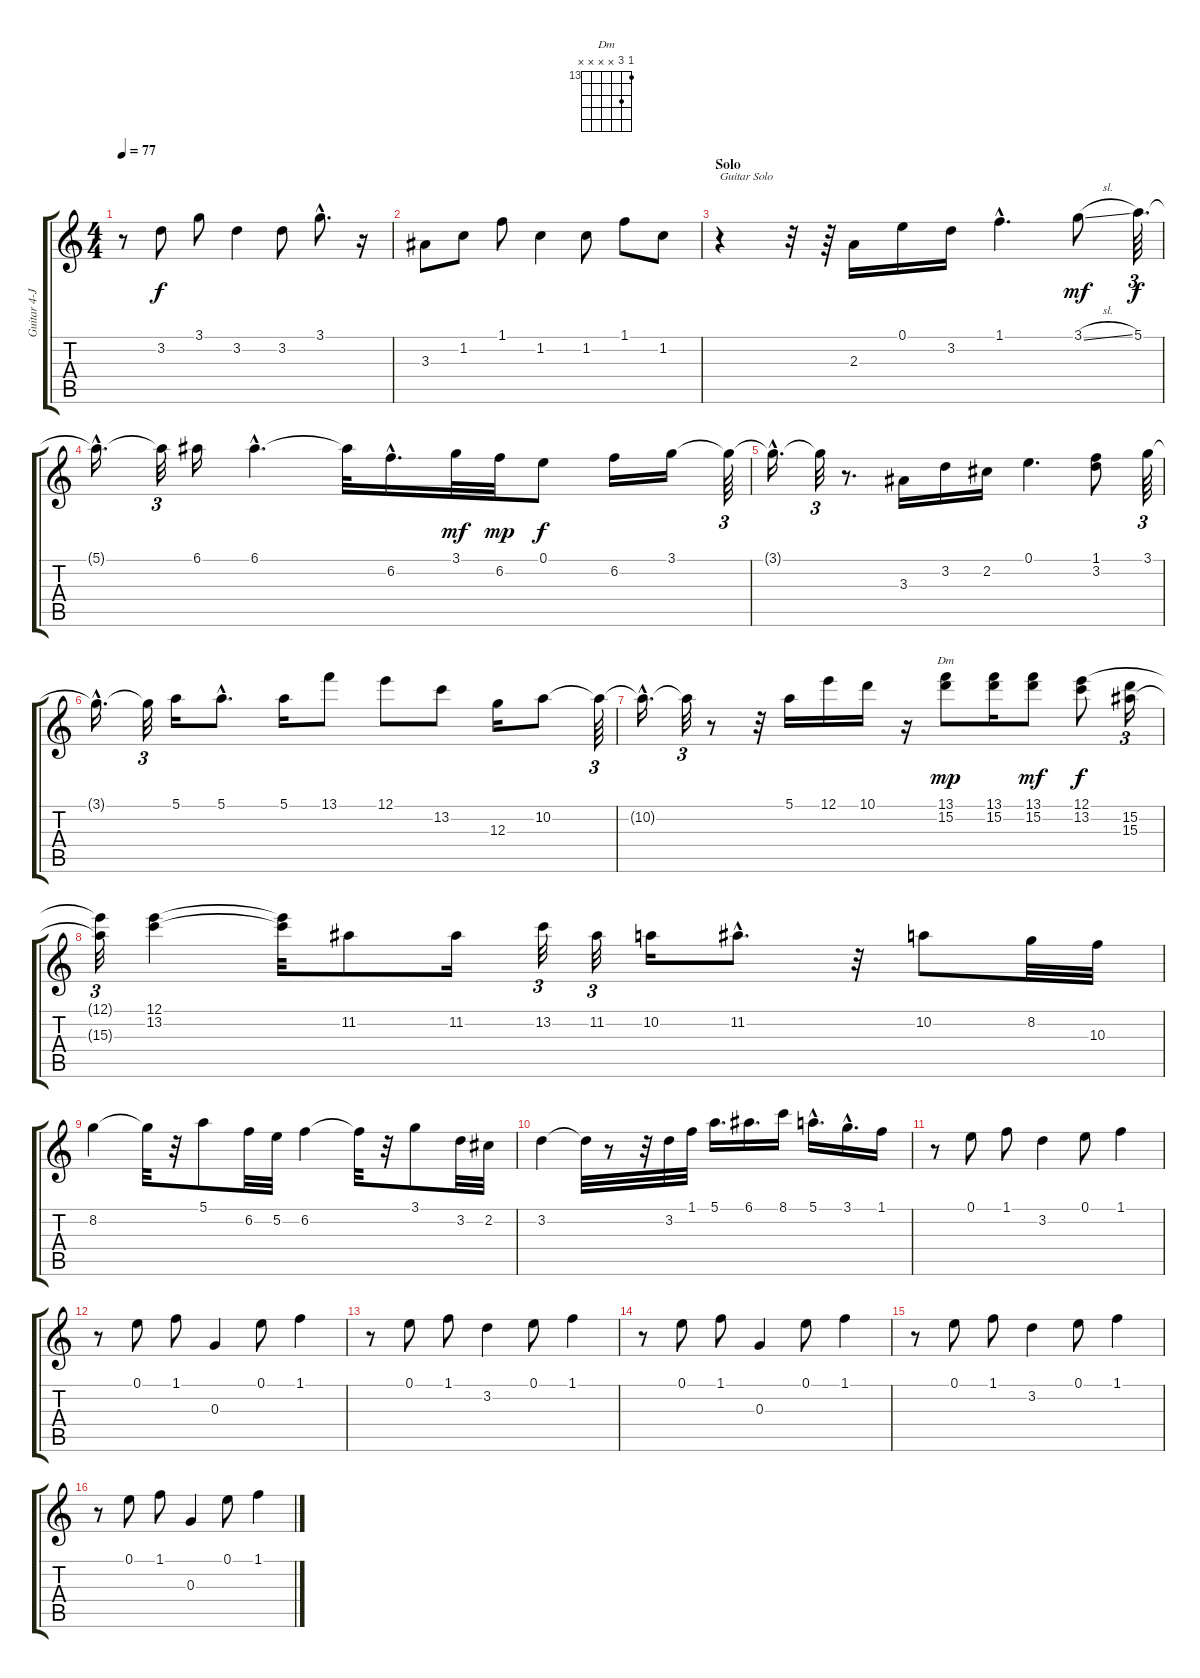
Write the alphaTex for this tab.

\track ("Guitar 4-John Petrucci" "Guitar 4-J") {instrument electricguitarjazz}
\staff {score tabs}
\tuning (E4 B3 G3 D3 A2 E2) {hide}
\chord ("Dm" 13 15 x x x x) {firstfret 13}
\ts (4 4)
\tempo 77
\clef g2
\ks c
r.8{dy f} 3.2.8 3.1.8 3.2.4 3.2.8 3.1{hac}.8{d} r.16 |
3.3.8 1.2.8 1.1.8 1.2.4 1.2.8 1.1.8 1.2.8 |
\section ("" "Solo")
r.4{txt "Guitar Solo"} r.32 r.64 2.3.16 0.1.16 3.2.16 1.1{hac}.4{d} 3.1{sl}.8{dy mf} 5.1.64{d tu (3 2) dy f} |
5.1{hac t}.16{d} 5.1{t}.32{tu (3 2)} 6.1.16 6.1{hac}.4{d} 6.1{t}.32 6.2{hac}.16{d} 3.1.32{dy mf} 6.2.32{dy mp} 0.1.8{dy f} 6.2.16 3.1.16 3.1{t}.64{tu (3 2)} |
3.1{hac t}.16{d} 3.1{t}.32{tu (3 2)} r.8{d} 3.3.16 3.2.16 2.2.16 0.1.4{d} (1.1 3.2).8 3.1.64{tu (3 2)} |
3.1{hac t}.16{d} 3.1{t}.32{tu (3 2)} 5.1.16 5.1{hac}.8{d} 5.1.16 13.1.8 12.1.8 13.2.8 12.3.16 10.2.8 10.2{t}.64{tu (3 2)} |
10.2{hac t}.16{d} 10.2{t}.32{tu (3 2)} r.8 r.32 5.1.16 12.1.16 10.1.16 r.16 (13.1 15.2).8{ch "Dm" dy mp} (13.1 15.2).16 (13.1 15.2).8{dy mf} (12.1 13.2).8{dy f} (15.2 15.3).16{tu (3 2)} |
(12.1{t} 15.3{t}).32{tu (3 2)} (12.1 13.2).4 (12.1{t} 13.2{t}).32 11.2.8 11.2.16 13.2.32{tu (3 2)} 11.2.32{tu (3 2)} 10.2.16 11.2{hac}.8{d} r.32 10.2.8 8.2.32 10.3.32 |
8.2.4 8.2{t}.32 r.32 5.1.8 6.2.32 5.2.32 6.2.4 6.2{t}.32 r.32 3.1.8 3.2.32 2.2.32 |
3.2.4 3.2{t}.32 r.8 r.32 3.2.32 1.1.32 5.1.16{d} 6.1.16{d} 8.1.16 5.1{hac}.16{d} 3.1{hac}.16{d} 1.1.16 |
r.8 0.1.8 1.1.8 3.2.4 0.1.8 1.1.4 |
r.8 0.1.8 1.1.8 0.3.4 0.1.8 1.1.4 |
r.8 0.1.8 1.1.8 3.2.4 0.1.8 1.1.4 |
r.8 0.1.8 1.1.8 0.3.4 0.1.8 1.1.4 |
r.8 0.1.8 1.1.8 3.2.4 0.1.8 1.1.4 |
r.8 0.1.8 1.1.8 0.3.4 0.1.8 1.1.4
